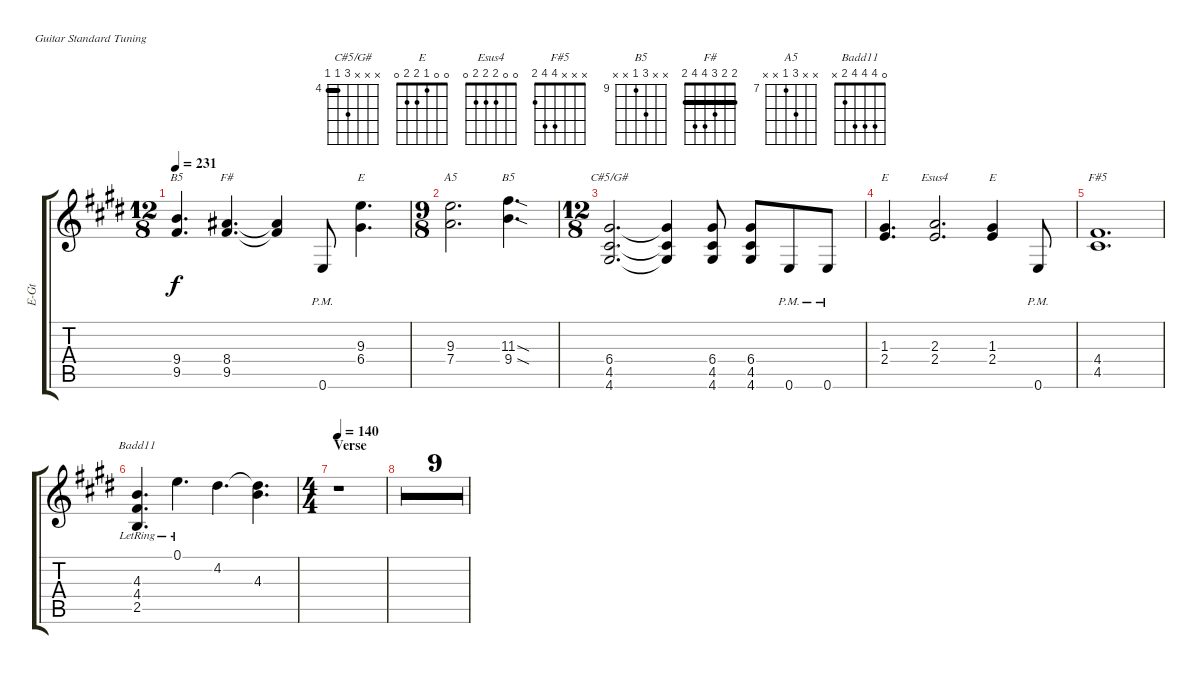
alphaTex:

\defaultSystemsLayout 4
\bracketExtendMode groupsimilarinstruments
\otherSystemsTrackNameOrientation horizontal
\track ("Rhythm Guitar II" "E-Gt") {multiBarRest instrument distortionguitar}
\staff {score tabs}
\tuning (E4 B3 G3 D3 A2 E2)
\chord ("C#5/G#" x x x 6 4 4) {firstfret 4 showfingering false barre 4}
\chord ("E" 0 0 1 2 2 0) {showfingering false}
\chord ("Esus4" 0 0 2 2 2 0) {showfingering false}
\chord ("F#5" x x x 4 4 2) {showfingering false}
\chord ("B5" x x 4 4 2 x) {showfingering false}
\chord ("F#" 2 2 3 4 4 2) {showfingering false barre (2 2)}
\chord ("A5" x x 9 7 x x) {firstfret 7 showfingering false}
\chord ("B5" x x 11 9 x x) {firstfret 9 showfingering false}
\chord ("Badd11" 0 4 4 4 2 x) {showfingering false}
\ts (12 8)
\tempo 231
\clef g2
\ks e
(9.5{acc #} 9.4{acc forcenatural}).4{d ch "B5" dy f} (8.4{acc #} 9.5{acc #}).4{d ch "F#"} (8.4{t acc #} 9.5{t acc #}).4 0.6{pm acc forcenatural}.8 (6.4{acc #} 9.3{acc forcenatural}).4{d ch "E"} |
\ts (9 8)
(9.3{acc forcenatural} 7.4{acc forcenatural}).2{d ch "A5"} (9.4{sod acc forcenatural} 11.3{sod acc #}).4{d ch "B5"} |
\ts (12 8)
(4.6{acc #} 4.5{acc #} 6.4{acc #}).2{d ch "C#5/G#"} (4.6{t acc #} 4.5{t acc #} 6.4{t acc #}).4 (6.4{acc #} 4.5{acc #} 4.6{acc #}).8 (6.4{acc #} 4.5{acc #} 4.6{acc #}).8 0.6{pm acc forcenatural}.8 0.6{pm acc forcenatural}.8 |
(1.3{acc #} 2.4{acc forcenatural}).4{d ch "E"} (2.4{acc forcenatural} 2.3{acc forcenatural}).2{d ch "Esus4"} (1.3{acc #} 2.4{acc forcenatural}).4{ch "E"} 0.6{pm acc forcenatural}.8 |
(4.5{acc #} 4.4{acc #}).1{d ch "F#5"} |
(2.5{lr acc forcenatural} 4.4{lr acc #} 4.3{lr acc forcenatural}).4{d ch "Badd11"} 0.1{lr acc forcenatural}.4{d} 4.2{acc #}.4{d} (4.3{acc forcenatural} 4.2{t acc #}).4{d} |
\ts (4 4)
\section ("" "Verse")
\tempo 140
r.1 |
r.1 |
r.1 |
r.1 |
r.1 |
r.1 |
r.1 |
r.1 |
r.1 |
r.1
